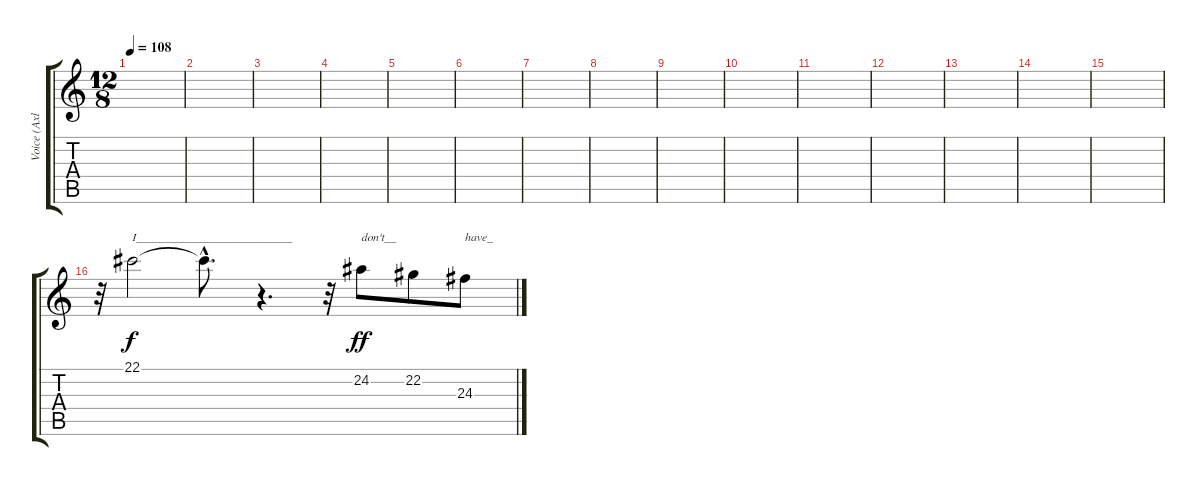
\track ("Voice (Axl)" "Voice (Axl") {instrument rockorgan}
\staff {score tabs}
\tuning (Eb4 Bb3 Gb3 Db3 Ab2 Eb2) {hide}
\ts (12 8)
\tempo 108
\clef g2
\ks c
|
|
|
|
|
|
|
|
|
|
|
|
|
|
|
r.32 22.1.2{txt "I__________________________"} 22.1{hac t}.8{d dy f} r.4{d} r.32 24.2.8{txt "don't__" dy ff} 22.2.8 24.3.8{txt "have_"}
